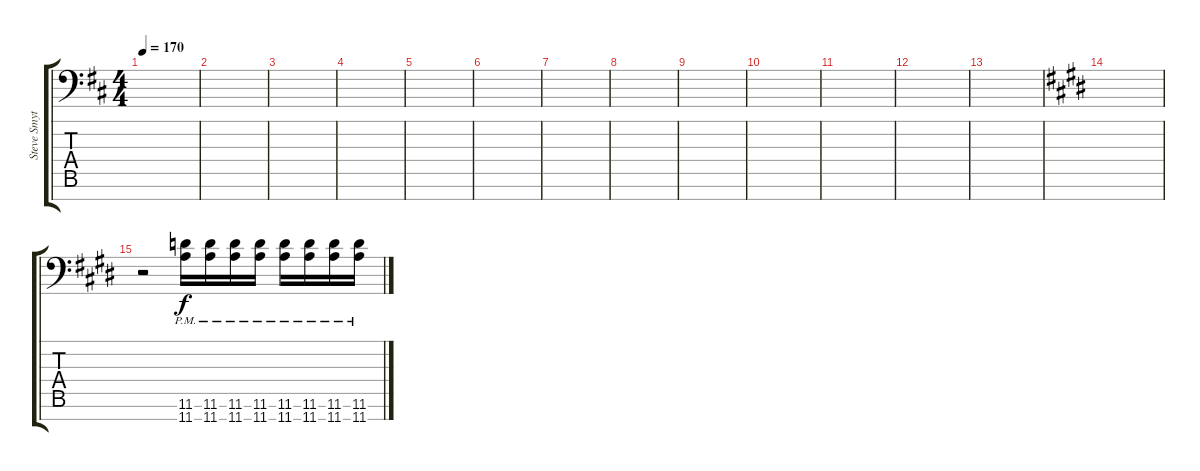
\track ("Steve Smyth Rhythm" "Steve Smyt") {instrument distortionguitar}
\staff {score tabs}
\tuning (Eb4 Bb3 Gb3 Db3 Ab2 Eb2 Bb1) {hide}
\ts (4 4)
\tempo 170
\clef f4
\ks d
|
|
|
|
|
|
|
|
|
|
|
|
|
\ks e
|
r.2{volume 14} (11.6{pm} 11.7{pm}).16 (11.6{pm} 11.7{pm}).16 (11.6{pm} 11.7{pm}).16 (11.6{pm} 11.7{pm}).16 (11.6{pm} 11.7{pm}).16 (11.6{pm} 11.7{pm}).16 (11.6{pm} 11.7{pm}).16 (11.6{pm} 11.7{pm}).16
